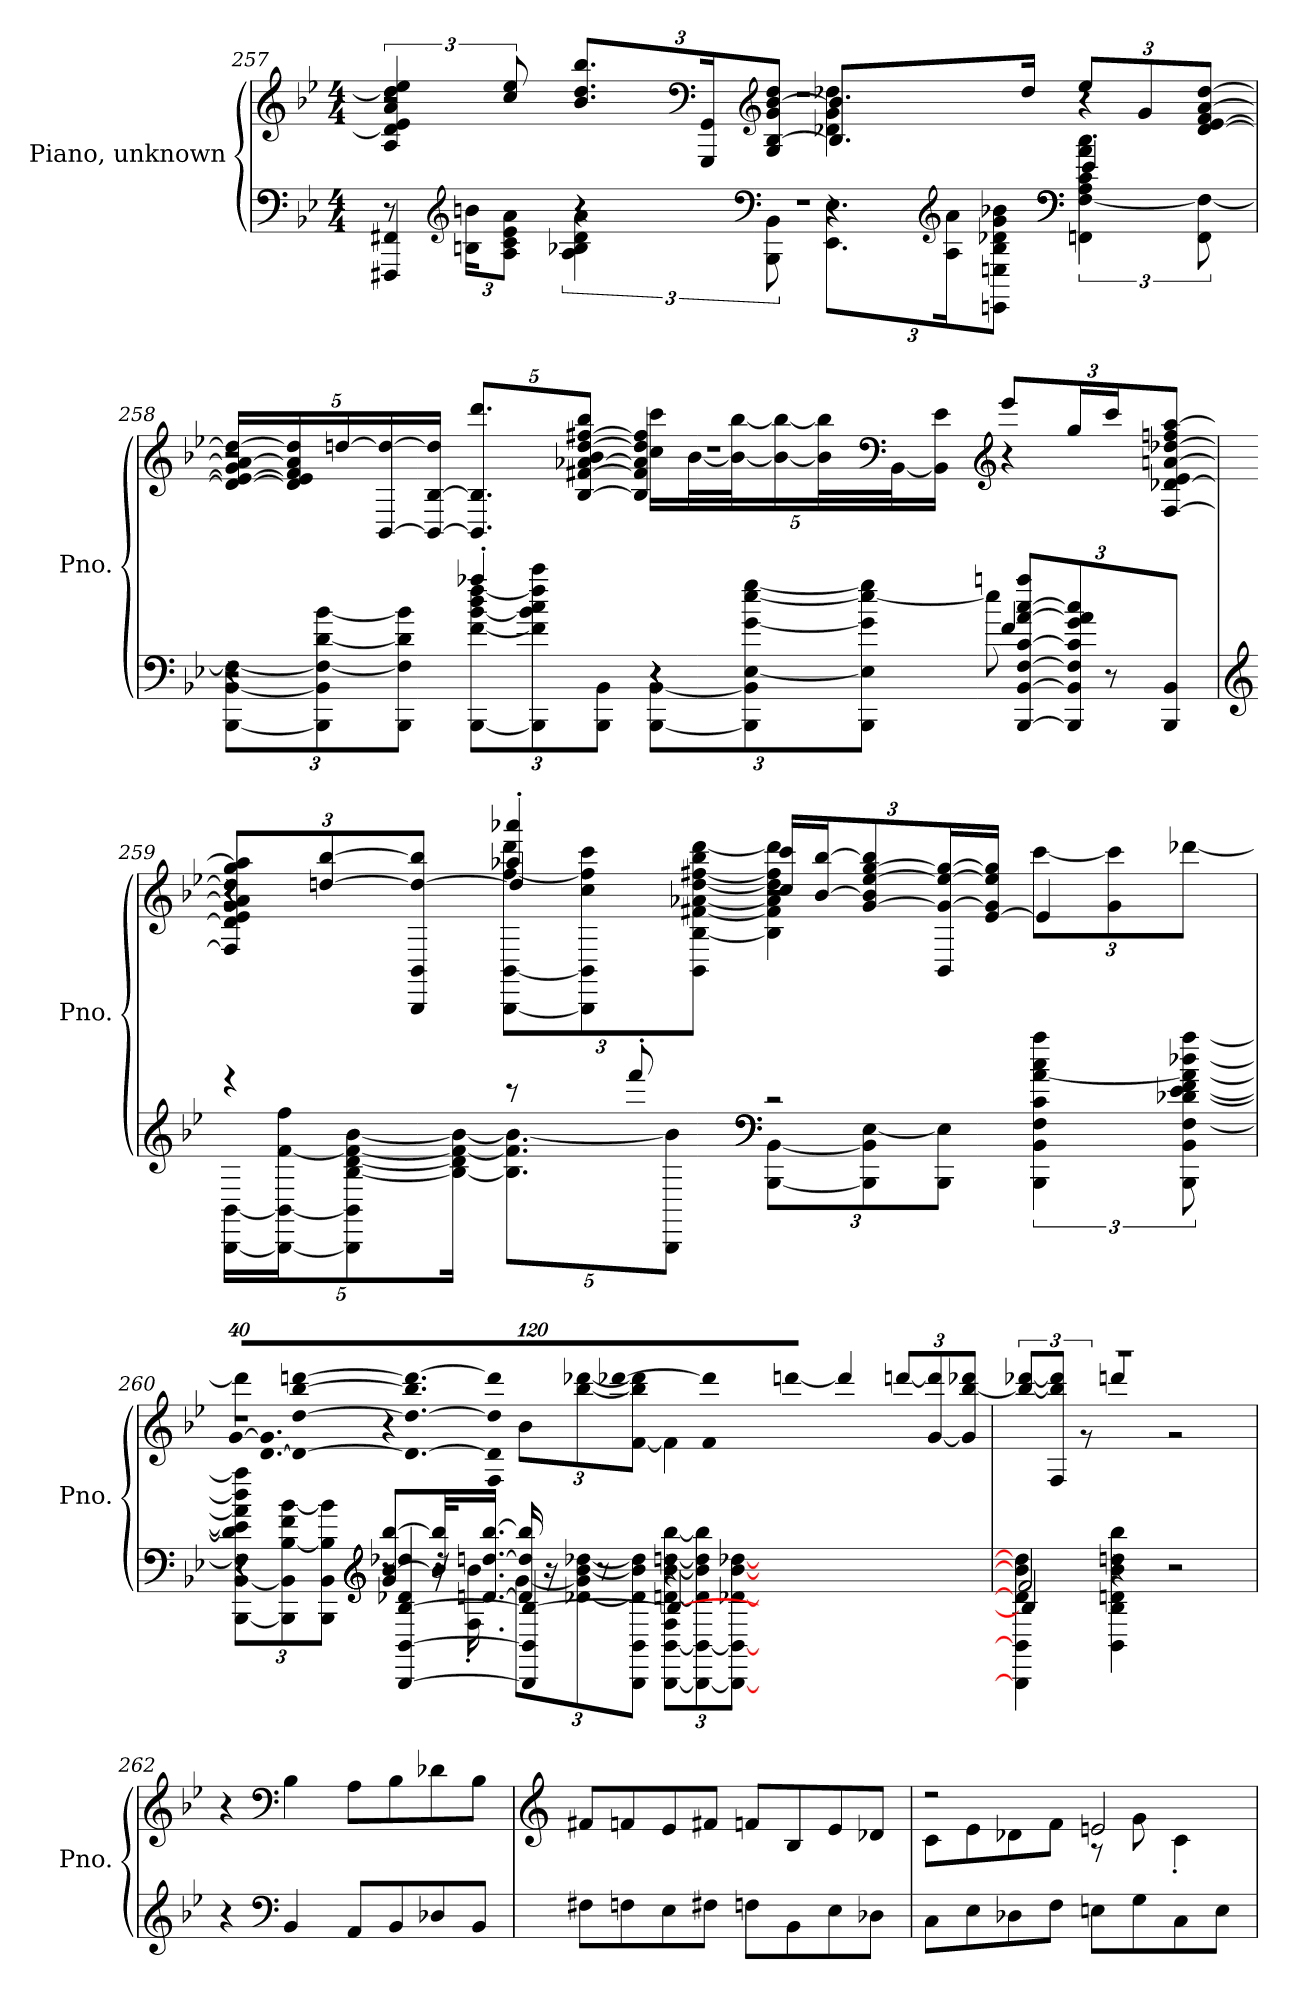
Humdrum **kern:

**kern	**kern
*part1	*part1
*staff2	*staff1
*I"Piano, unknown	*
*I'Pno.	*
!!LO:LB:g=z
*clefF4	*clefG2
*k[b-e-]	*k[b-e-]
*M4/4	*M4/4
=257	=257
*^	*^
*	*^	*	*^
1r	8r	4FFF#X/ 4FF#X/	1r	2r	6A/ 6d/] 6e-/ 6a/ 6dd/] 6ee-/
*clefG2	*	*	*	*	*
*	*Xbrackettup	*	*	*	*
.	24Bn\ 24bn\KL	.	.	.	.
.	12A\ 12c\ 12e-\ 12a\J	.	.	.	12cc/ 12ee-/
*	*brackettup	*	*	*	*Xbrackettup
.	6A\ 6B-X\ 6d\ 6a\	4r	.	.	12.b-/ 12.dd/ 12.bb-/L
*	*	*	*clefF4	*	*
.	.	.	.	.	24GGG/ 24GG/K
*clefF4	*	*	*clefG2	*	*
.	12BBB-\ 12BB-\	.	.	.	12G/ [12B-/ 12g/ [12b-/ 12dd/J
*	*Xbrackettup	*	*	*	*
.	12.EE-\ 12.E-\L	4r	.	4d-X\ 4g\ 4dd-X\	8.B-/] 8.b-/]L
*clefG2	*	*	*	*	*
.	24A\ 24a\K	.	.	.	.
.	12EEn\ 12En\ 12B-\ 12d-X\ 12g\ 12b-X\J	.	.	.	.
.	.	.	.	.	16dd-/Jk
*clefF4	*	*	*	*	*
*	*brackettup	*	*	*	*
.	6FFn\ [6F\ 6A\ 6c\ 6a\ 6cc\	4e-'/	.	4r	12ee-/L
.	.	.	.	.	12g/
.	12FF\ 12F\_	.	.	.	[12d-/ [12e-/ 12f/ [12a/ [12dd-/J
!!LO:LB:g=z	!!	!!
=258	=258	=258	=258	=258	=258
*	*Xbrackettup	*	*	*	*
2r	[12BBB-\ [12BB-\ 12F\_L	4r	1r	2r	20d-/_ 20e-/_ 20g/ 20a/_ 20dd-/_LL
.	.	.	.	.	20d-/] 20e-/] 20f/ 20a/] 20dd-/]
.	12BBB-\] 12BB-\] 12F\_ [12d\ [12b-\	.	.	.	.
.	.	.	.	.	[20ddn/
.	.	.	.	.	[20BB-/ 20dd/_
.	12BBB-\ 12F\] 12d\] 12b-\]J	.	.	.	.
.	.	.	.	.	20BB-/_ [20B-/ 20dd/]JJ
.	[12BBB-\ [12f\ [12b-\ 12dd\ [12ff\L	4aa-X'/	.	.	10.BB-/] 10.B-/] 10.ddd/L
.	12BBB-\] 12f\] 12b-\] 12cc\ 12ff\] 12ccc\	.	.	.	.
.	.	.	.	.	[10B-/ [10f#X/ [10a-X/ 10b-/ [10dd/ [10ff#X/ 10bb-/J
.	12BBB-\ 12BB-\J	.	.	.	.
4r	[12BBB-\ [12BB-\L	4r	.	20cc\ 20ccc\LL	4B-/] 4f#/] 4a-/] 4dd/] 4ff#/]
.	.	.	.	[40b-\L	.
.	.	.	.	40b-\_ [40bb-\J	.
.	12BBB-\] 12BB-\] [12E-\ [12g\ [12ee-\ [12gg\	.	.	.	.
.	.	.	.	20b-\_ 20bb-\_	.
.	.	.	.	40b-\] 40bb-\]L	.
.	12BBB-\ 12E-\] 12g\] 12ee-\_ 12gg\]J	.	.	.	.
*	*	*	*clefF4	*	*
.	.	.	.	[40BB-\J	.
.	.	.	.	20BB-\] 20e-\JJ	.
*	*	*	*clefG2	*	*
4f/	8ee-\]	[12BBB-/ [12BB-/ [12F/ [12c/ [12a/ [12cc/ 12aan/L	.	4r	12eee-/L
.	.	12BBB-/] 12BB-/] 12F/] 12c/] 12g/ 12a/] 12cc/]	.	.	24gg/L
.	8r	.	.	.	24ccc/J
.	.	12BBB-/ 12BB-/J	.	.	[12F/ [12d-X/ 12e-/ [12an/ [12dd-X/ 12ffn/ [12aa/J
*v	*v	*v	*	*	*
!!LO:PB:g=z	!!	!!
=259	=259	=259	=259
*clefG2	*	*	*
*^	*	*	*
4r	[20BBB-\ [20BB-\LL	4r	4r	12F/] 12d-/] 12e-/ 12g/ 12a/] 12dd-/] 12gg/ 12aa/]L
.	20BBB-\_ 20BB-\_ [20f\ 20ff\J	.	.	.
.	.	.	.	[12ddn/ [12bb-/
.	10BBB-\] 10BB-\] [10B-\ [10d\ 10f\_ [10b-\	.	.	.
.	.	.	.	12BBB-/ 12BB-/ 12dd/_ 12bb-/]J
.	20B-\_ 20d\] 20f\_ 20b-\_Jk	.	.	.
8r	10.B-\] 10.f\] 10.b-\_L	4aa-X/' 4aaa-X/'	[12BBB-\ [12BB-\ [12ff\ 12ddd\L	4dd/]
.	.	.	12BBB-\] 12BB-\] 12cc\ 12ff\] 12ccc\	.
8fff'/	.	.	.	.
.	10BBB-\ 10b-\]J	.	.	.
.	.	.	12BB-\ [12B-\ [12f#X\ [12a-X\ [12dd\ [12ff#X\ 12bb-\ [12ddd\J	.
*clefF4	*	*	*	*
2r	[12BBB-\ [12BB-\L	2r	4B-\] 4f#\] 4a-\] 4dd\] 4ff#\] 4ddd\]	24cc/ 24ccc/LL
.	.	.	.	[24b-/ [24bb-/J
.	12BBB-\] 12BB-\] [12E-\	.	.	[12g/ 12b-/] [12ee-/ [12gg/ 12bb-/]
.	12BBB-\ 12E-\]J	.	.	24BB-/ 24g/_ 24ee-/_ 24gg/_L
.	.	.	.	[24e-/ 24g/] 24ee-/] 24gg/]JJ
*	*brackettup	*	*	*
.	6BBB-\ 6BB-\ 6F\ 6c\ [6a\ 6cc\ 6aa\	.	[12ccc\L	4e-/]
.	.	.	12g\ 12ccc\]	.
.	12BBB-\ 12BB-\ [12F\ [12d-X\ [12e-\ 12f\ 12a\_ [12dd-X\ [12aa\	.	[12ddd-X\J	.
!!LO:LB:g=z	!!	!!
=260	=260	=260	=260	=260
*	*Xbrackettup	*	*	*
*	*^	*	*	*
!	!	!	!	!	!LO:N:vis=32
4r	[12BBB-\ [12BB-\ 12F\] 12d-\] 12e-\] 12a\] 12dd-\] 12aa\]L	4r	1r	4ddd-\]	[640%23g/LLL
!	!	!	!	!	!LO:N:vis=32.
.	.	.	.	.	[1920%103d/ 1920%103g/]
.	12BBB-\] 12BB-\] [12B-\ 12f\ [12b-\	.	.	.	.
!	!	!	!	!	!LO:N:vis=64
.	.	.	.	.	960%17d/_ [960%17dd/ [960%17bb-/ [960%17dddn/JK
!	!	!	!	!	!LO:N:vis=16.
.	.	.	.	.	960%103d/_ 960%103dd/_ 960%103bb-/] 960%103ddd/_
.	12BBB-\ 12BB-\ 12B-\] 12b-\]J	.	.	.	.
!	!	!	!	!	!LO:N:vis=32
.	.	.	.	.	640%23F/ 640%23d/] 640%23dd/] 640%23ddd/]JK
*clefG2	*	*	*	*	*
8g/ [8b-/ [8bb-/L	8r	[4BBB-/ [4BB-/ [4B-/ 4d-X/ 4dd-X/	.	4r	.
.	.	.	.	.	[12ddd-X/
.	.	.	.	.	12f/ 12ddd-/]
32b-/] 32bb-/]KL	32r	.	.	.	.
[16.dn/ [16.ddn/ [16.bb-/JJ	16.F\' 16.b-\'	.	.	.	.
.	.	.	.	.	[12dddn/J
16d/] 16dd/] 16bb-/]	[12g\L	4BBB-/] 4BB-/] 4B-/_	.	12b-\L	.
.	.	.	.	.	4ddd/]
16r	.	.	.	.	.
.	[12d-X\ 12g\] [12b-\ [12dd-X\	.	.	[12bb-\ [12ddd-X\	.
8r	.	.	.	.	.
.	12BBB-\ 12BB-\ 12d-\] 12b-\] 12dd-\]J	.	.	[12f\ 12bb-\] 12ddd-\]J	.
4r	[12BBB-\ [12BB-\ 12F\ [12dn\ [12b-\ [12ddn\ [12bb-\L	4B-/_	.	4f\]	.
.	.	.	.	.	[12dddn/L
.	12BBB-\_ 12BB-\_ 12d\] 12b-\] 12dd\] 12bb-\]	.	.	.	.
.	.	.	.	.	[12g/ 12ddd/]
.	12BBB-\_ 12BB-\_ [12d-X\ [12b-\ [12dd-X\J	.	.	.	.
.	.	.	.	.	12g/] [12bb-/ 12ddd-X/J
1920ryy	1920ryy	1920ryy	1920ryy	1920ryy	.
*	*	*	*	*v	*v
=261	=261	=261	=261	=261
*	*	*	*	*brackettup
2f/	4BBB-\] 4BB-\] 4d-\] 4b-\] 4dd-\]	4B-/]	1r	12bb-/_ [12ddd-X/L
.	.	.	.	12F/ 12bb-/] 12ddd-/]J
.	.	.	.	12r
.	4BB-\ 4B-\ 4dn\ 4b-\ 4ddn\ 4bb-\	4r	.	4dddn/
2r	2r	2r	.	2r
*v	*v	*v	*	*
*	*v	*v
!!LO:LB:g=z
=262	=262
4r	4r
*clefF4	*clefF4
4BB-/	4B-\
8AA/L	8A\L
8BB-/	8B-\
8D-X/	8d-X\
8BB-/J	8B-\J
=263	=263
*	*clefG2
8F#X\L	8f#X/L
8Fn\	8fn/
8E-\	8e-/
8F#X\J	8f#X/J
8Fn\L	8fn/L
8BB-\	8B-/
8E-\	8e-/
8D-X\J	8d-X/J
=264	=264
*	*^
8C\L	2r	8c\L
8E-\	.	8e-\
8D-X\	.	8d-X\
8F\J	.	8f\J
8En\L	2en/	8r
8G\	.	8g\
8C\	.	4c'\
8E\J	.	.
*	*v	*v
=	=
*-	*-
